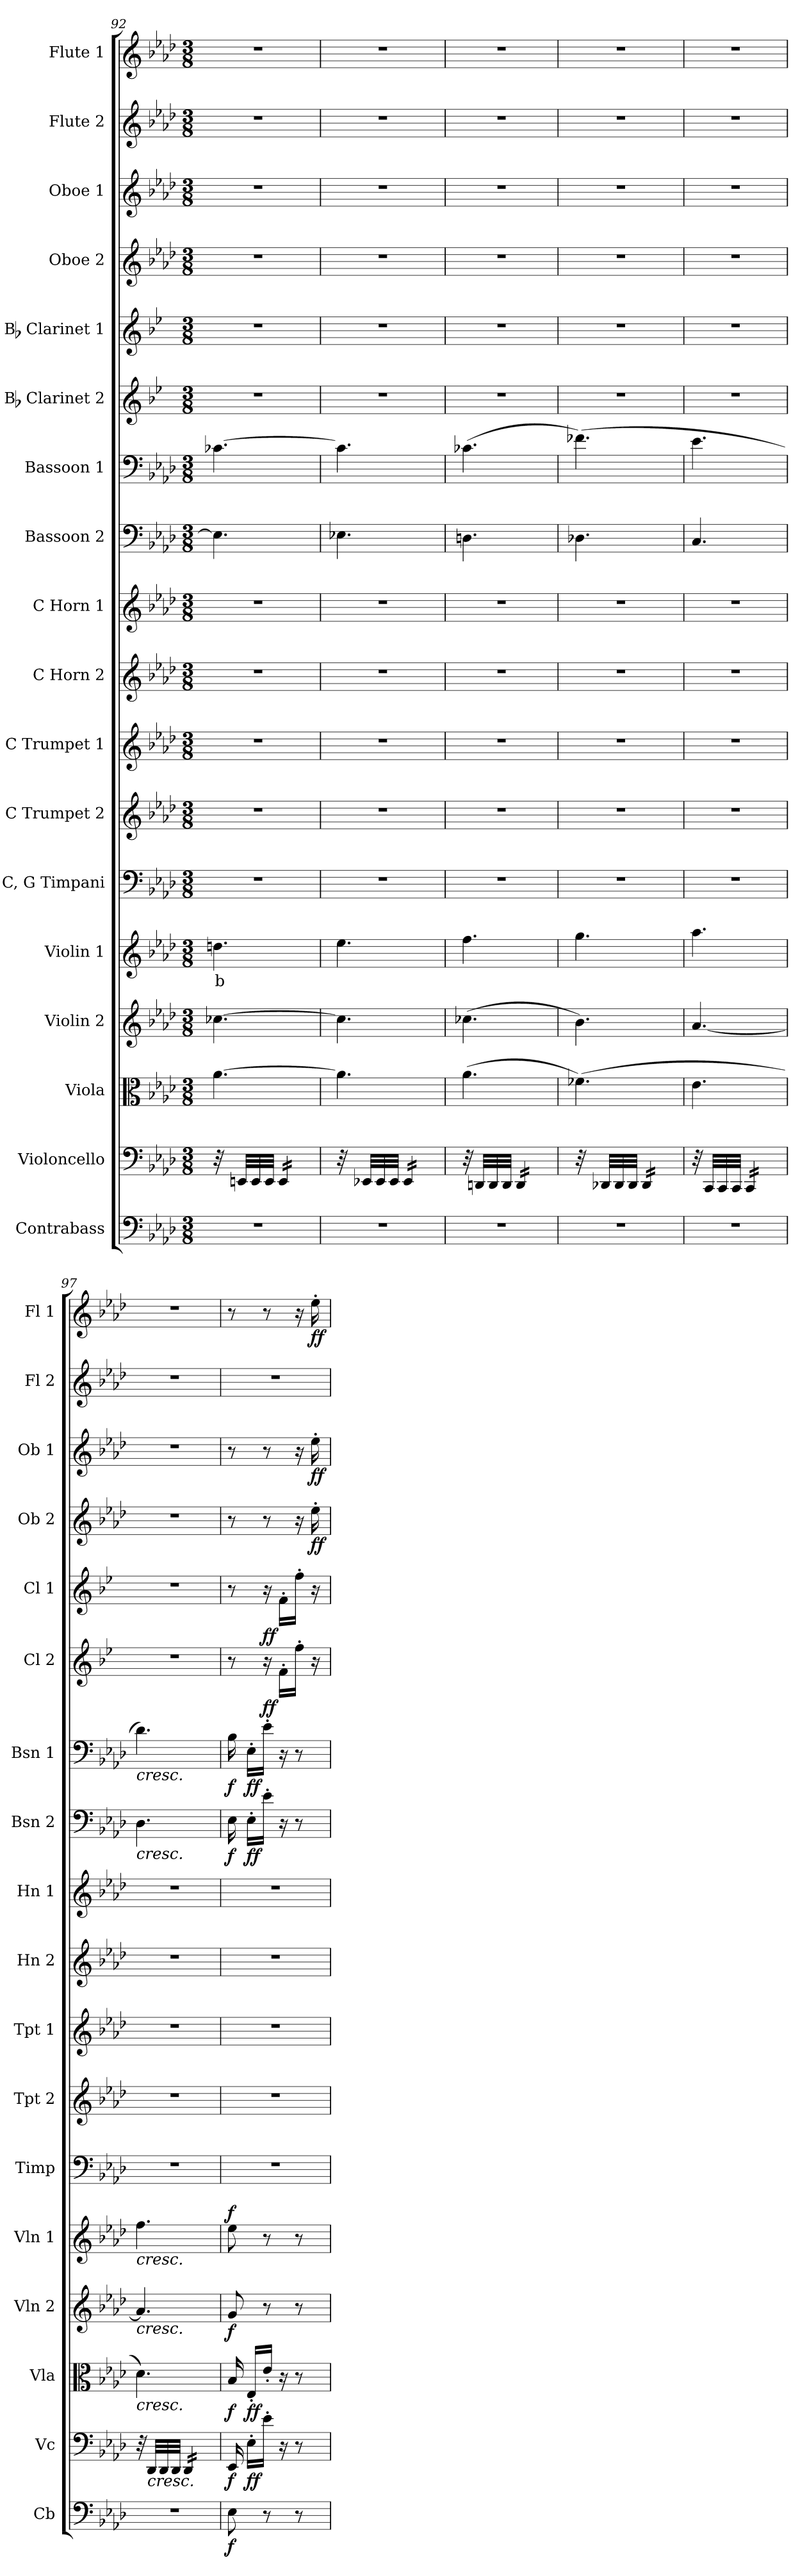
**kern	**dynam	**kern	**dynam	**kern	**dynam	**kern	**dynam	**kern	**text	**dynam	**kern	**kern	**kern	**kern	**kern	**kern	**dynam	**kern	**dynam	**kern	**dynam	**kern	**dynam	**kern	**dynam	**kern	**dynam	**kern	**kern	**dynam
*part18	*part18	*part17	*part17	*part16	*part16	*part15	*part15	*part14	*part14	*part14	*part13	*part12	*part11	*part10	*part9	*part8	*part8	*part7	*part7	*part6	*part6	*part5	*part5	*part4	*part4	*part3	*part3	*part2	*part1	*part1
*staff18	*staff18	*staff17	*staff17	*staff16	*staff16	*staff15	*staff15	*staff14	*staff14	*staff14	*staff13	*staff12	*staff11	*staff10	*staff9	*staff8	*staff8	*staff7	*staff7	*staff6	*staff6	*staff5	*staff5	*staff4	*staff4	*staff3	*staff3	*staff2	*staff1	*staff1
*I"Contrabass	*	*I"Violoncello	*	*I"Viola	*	*I"Violin 2	*	*I"Violin 1	*	*	*I"C, G Timpani	*I"C Trumpet 2	*I"C Trumpet 1	*I"C Horn 2	*I"C Horn 1	*I"Bassoon 2	*	*I"Bassoon 1	*	*I"Bb Clarinet 2	*	*I"Bb Clarinet 1	*	*I"Oboe 2	*	*I"Oboe 1	*	*I"Flute 2	*I"Flute 1	*
*I'Cb	*	*I'Vc	*	*I'Vla	*	*I'Vln 2	*	*I'Vln 1	*	*	*I'Timp	*I'Tpt 2	*I'Tpt 1	*I'Hn 2	*I'Hn 1	*I'Bsn 2	*	*I'Bsn 1	*	*I'Cl 2	*	*I'Cl 1	*	*I'Ob 2	*	*I'Ob 1	*	*I'Fl 2	*I'Fl 1	*
*clefF4	*	*clefF4	*	*clefC3	*	*clefG2	*	*clefG2	*	*	*clefF4	*clefG2	*clefG2	*clefG2	*clefG2	*clefF4	*	*clefF4	*	*clefG2	*	*clefG2	*	*clefG2	*	*clefG2	*	*clefG2	*clefG2	*
*ITrd7c12	*	*	*	*	*	*	*	*	*	*	*	*	*	*ITrd7c12	*ITrd7c12	*	*	*	*	*ITrd1c2	*	*ITrd1c2	*	*	*	*	*	*	*	*
*k[b-e-a-d-]	*	*k[b-e-a-d-]	*	*k[b-e-a-d-]	*	*k[b-e-a-d-]	*	*k[b-e-a-d-]	*	*	*k[b-e-a-d-]	*k[b-e-a-d-]	*k[b-e-a-d-]	*k[b-e-a-d-]	*k[b-e-a-d-]	*k[b-e-a-d-]	*	*k[b-e-a-d-]	*	*k[b-e-a-d-]	*	*k[b-e-a-d-]	*	*k[b-e-a-d-]	*	*k[b-e-a-d-]	*	*k[b-e-a-d-]	*k[b-e-a-d-]	*
*M3/8	*	*M3/8	*	*M3/8	*	*M3/8	*	*M3/8	*	*	*M3/8	*M3/8	*M3/8	*M3/8	*M3/8	*M3/8	*	*M3/8	*	*M3/8	*	*M3/8	*	*M3/8	*	*M3/8	*	*M3/8	*M3/8	*
=92	=92	=92	=92	=92	=92	=92	=92	=92	=92	=92	=92	=92	=92	=92	=92	=92	=92	=92	=92	=92	=92	=92	=92	=92	=92	=92	=92	=92	=92	=92
!	!	!	!	!	!	!	!	!	!LO:LY:b:color=#FF0000	!	!	!	!	!	!	!	!	!	!	!	!	!	!	!	!	!	!	!	!	!
4.r	.	32r	.	[4.a-\	.	[4.cc-X\	.	4.ddn\	b	.	4.r	4.r	4.r	4.r	4.r	4.E\]	.	[4.c-X\	.	4.r	.	4.r	.	4.r	.	4.r	.	4.r	4.r	.
.	.	32EEn/LLL	.	.	.	.	.	.	.	.	.	.	.	.	.	.	.	.	.	.	.	.	.	.	.	.	.	.	.	.
.	.	32EE/	.	.	.	.	.	.	.	.	.	.	.	.	.	.	.	.	.	.	.	.	.	.	.	.	.	.	.	.
.	.	32EE/JJJ	.	.	.	.	.	.	.	.	.	.	.	.	.	.	.	.	.	.	.	.	.	.	.	.	.	.	.	.
*	*	*tremolo	*	*	*	*	*	*	*	*	*	*	*	*	*	*	*	*	*	*	*	*	*	*	*	*	*	*	*	*
.	.	16EE/LL	.	.	.	.	.	.	.	.	.	.	.	.	.	.	.	.	.	.	.	.	.	.	.	.	.	.	.	.
.	.	16EE/	.	.	.	.	.	.	.	.	.	.	.	.	.	.	.	.	.	.	.	.	.	.	.	.	.	.	.	.
.	.	16EE/	.	.	.	.	.	.	.	.	.	.	.	.	.	.	.	.	.	.	.	.	.	.	.	.	.	.	.	.
.	.	16EE/JJ	.	.	.	.	.	.	.	.	.	.	.	.	.	.	.	.	.	.	.	.	.	.	.	.	.	.	.	.
*	*	*Xtremolo	*	*	*	*	*	*	*	*	*	*	*	*	*	*	*	*	*	*	*	*	*	*	*	*	*	*	*	*
=93	=93	=93	=93	=93	=93	=93	=93	=93	=93	=93	=93	=93	=93	=93	=93	=93	=93	=93	=93	=93	=93	=93	=93	=93	=93	=93	=93	=93	=93	=93
4.r	.	32r	.	4.a-\]	.	4.cc-\]	.	4.ee-\	.	.	4.r	4.r	4.r	4.r	4.r	4.E-X\	.	4.c-\]	.	4.r	.	4.r	.	4.r	.	4.r	.	4.r	4.r	.
.	.	32EE-X/LLL	.	.	.	.	.	.	.	.	.	.	.	.	.	.	.	.	.	.	.	.	.	.	.	.	.	.	.	.
.	.	32EE-/	.	.	.	.	.	.	.	.	.	.	.	.	.	.	.	.	.	.	.	.	.	.	.	.	.	.	.	.
.	.	32EE-/JJJ	.	.	.	.	.	.	.	.	.	.	.	.	.	.	.	.	.	.	.	.	.	.	.	.	.	.	.	.
*	*	*tremolo	*	*	*	*	*	*	*	*	*	*	*	*	*	*	*	*	*	*	*	*	*	*	*	*	*	*	*	*
.	.	16EE-/LL	.	.	.	.	.	.	.	.	.	.	.	.	.	.	.	.	.	.	.	.	.	.	.	.	.	.	.	.
.	.	16EE-/	.	.	.	.	.	.	.	.	.	.	.	.	.	.	.	.	.	.	.	.	.	.	.	.	.	.	.	.
.	.	16EE-/	.	.	.	.	.	.	.	.	.	.	.	.	.	.	.	.	.	.	.	.	.	.	.	.	.	.	.	.
.	.	16EE-/JJ	.	.	.	.	.	.	.	.	.	.	.	.	.	.	.	.	.	.	.	.	.	.	.	.	.	.	.	.
*	*	*Xtremolo	*	*	*	*	*	*	*	*	*	*	*	*	*	*	*	*	*	*	*	*	*	*	*	*	*	*	*	*
=94	=94	=94	=94	=94	=94	=94	=94	=94	=94	=94	=94	=94	=94	=94	=94	=94	=94	=94	=94	=94	=94	=94	=94	=94	=94	=94	=94	=94	=94	=94
4.r	.	32r	.	(4.a-\	.	(4.cc-X\	.	4.ff\	.	.	4.r	4.r	4.r	4.r	4.r	4.Dn\	.	(4.c-X\	.	4.r	.	4.r	.	4.r	.	4.r	.	4.r	4.r	.
.	.	32DDn/LLL	.	.	.	.	.	.	.	.	.	.	.	.	.	.	.	.	.	.	.	.	.	.	.	.	.	.	.	.
.	.	32DD/	.	.	.	.	.	.	.	.	.	.	.	.	.	.	.	.	.	.	.	.	.	.	.	.	.	.	.	.
.	.	32DD/JJJ	.	.	.	.	.	.	.	.	.	.	.	.	.	.	.	.	.	.	.	.	.	.	.	.	.	.	.	.
*	*	*tremolo	*	*	*	*	*	*	*	*	*	*	*	*	*	*	*	*	*	*	*	*	*	*	*	*	*	*	*	*
.	.	16DD/LL	.	.	.	.	.	.	.	.	.	.	.	.	.	.	.	.	.	.	.	.	.	.	.	.	.	.	.	.
.	.	16DD/	.	.	.	.	.	.	.	.	.	.	.	.	.	.	.	.	.	.	.	.	.	.	.	.	.	.	.	.
.	.	16DD/	.	.	.	.	.	.	.	.	.	.	.	.	.	.	.	.	.	.	.	.	.	.	.	.	.	.	.	.
.	.	16DD/JJ	.	.	.	.	.	.	.	.	.	.	.	.	.	.	.	.	.	.	.	.	.	.	.	.	.	.	.	.
*	*	*Xtremolo	*	*	*	*	*	*	*	*	*	*	*	*	*	*	*	*	*	*	*	*	*	*	*	*	*	*	*	*
=95	=95	=95	=95	=95	=95	=95	=95	=95	=95	=95	=95	=95	=95	=95	=95	=95	=95	=95	=95	=95	=95	=95	=95	=95	=95	=95	=95	=95	=95	=95
4.r	.	32r	.	(4.f-X\)	.	4.b-\)	.	4.gg\	.	.	4.r	4.r	4.r	4.r	4.r	4.D-X\	.	(4.f-X\)	.	4.r	.	4.r	.	4.r	.	4.r	.	4.r	4.r	.
.	.	32DD-X/LLL	.	.	.	.	.	.	.	.	.	.	.	.	.	.	.	.	.	.	.	.	.	.	.	.	.	.	.	.
.	.	32DD-/	.	.	.	.	.	.	.	.	.	.	.	.	.	.	.	.	.	.	.	.	.	.	.	.	.	.	.	.
.	.	32DD-/JJJ	.	.	.	.	.	.	.	.	.	.	.	.	.	.	.	.	.	.	.	.	.	.	.	.	.	.	.	.
*	*	*tremolo	*	*	*	*	*	*	*	*	*	*	*	*	*	*	*	*	*	*	*	*	*	*	*	*	*	*	*	*
.	.	16DD-/LL	.	.	.	.	.	.	.	.	.	.	.	.	.	.	.	.	.	.	.	.	.	.	.	.	.	.	.	.
.	.	16DD-/	.	.	.	.	.	.	.	.	.	.	.	.	.	.	.	.	.	.	.	.	.	.	.	.	.	.	.	.
.	.	16DD-/	.	.	.	.	.	.	.	.	.	.	.	.	.	.	.	.	.	.	.	.	.	.	.	.	.	.	.	.
.	.	16DD-/JJ	.	.	.	.	.	.	.	.	.	.	.	.	.	.	.	.	.	.	.	.	.	.	.	.	.	.	.	.
*	*	*Xtremolo	*	*	*	*	*	*	*	*	*	*	*	*	*	*	*	*	*	*	*	*	*	*	*	*	*	*	*	*
=96	=96	=96	=96	=96	=96	=96	=96	=96	=96	=96	=96	=96	=96	=96	=96	=96	=96	=96	=96	=96	=96	=96	=96	=96	=96	=96	=96	=96	=96	=96
4.r	.	32r	.	4.e-\	.	[4.a-/	.	4.aa-\	.	.	4.r	4.r	4.r	4.r	4.r	4.C/	.	4.e-\	.	4.r	.	4.r	.	4.r	.	4.r	.	4.r	4.r	.
.	.	32CC/LLL	.	.	.	.	.	.	.	.	.	.	.	.	.	.	.	.	.	.	.	.	.	.	.	.	.	.	.	.
.	.	32CC/	.	.	.	.	.	.	.	.	.	.	.	.	.	.	.	.	.	.	.	.	.	.	.	.	.	.	.	.
.	.	32CC/JJJ	.	.	.	.	.	.	.	.	.	.	.	.	.	.	.	.	.	.	.	.	.	.	.	.	.	.	.	.
*	*	*tremolo	*	*	*	*	*	*	*	*	*	*	*	*	*	*	*	*	*	*	*	*	*	*	*	*	*	*	*	*
.	.	16CC/LL	.	.	.	.	.	.	.	.	.	.	.	.	.	.	.	.	.	.	.	.	.	.	.	.	.	.	.	.
.	.	16CC/	.	.	.	.	.	.	.	.	.	.	.	.	.	.	.	.	.	.	.	.	.	.	.	.	.	.	.	.
.	.	16CC/	.	.	.	.	.	.	.	.	.	.	.	.	.	.	.	.	.	.	.	.	.	.	.	.	.	.	.	.
.	.	16CC/JJ	.	.	.	.	.	.	.	.	.	.	.	.	.	.	.	.	.	.	.	.	.	.	.	.	.	.	.	.
*	*	*Xtremolo	*	*	*	*	*	*	*	*	*	*	*	*	*	*	*	*	*	*	*	*	*	*	*	*	*	*	*	*
=97	=97	=97	=97	=97	=97	=97	=97	=97	=97	=97	=97	=97	=97	=97	=97	=97	=97	=97	=97	=97	=97	=97	=97	=97	=97	=97	=97	=97	=97	=97
!	!	!	!	!	!	!	!	!	!	!	!	!	!	!	!	!	!	!LO:TX:b:i:t=cresc.	!	!	!	!	!	!	!	!	!	!	!	!
!	!	!	!	!	!	!	!	!	!	!	!	!	!	!	!	!LO:TX:b:i:t=cresc.	!	!	!	!	!	!	!	!	!	!	!	!	!	!
!	!	!	!	!	!	!	!	!LO:TX:b:i:t=cresc.	!	!	!	!	!	!	!	!	!	!	!	!	!	!	!	!	!	!	!	!	!	!
!	!	!	!	!	!	!LO:TX:b:i:t=cresc.	!	!	!	!	!	!	!	!	!	!	!	!	!	!	!	!	!	!	!	!	!	!	!	!
!	!	!	!	!LO:TX:b:i:t=cresc.	!	!	!	!	!	!	!	!	!	!	!	!	!	!	!	!	!	!	!	!	!	!	!	!	!	!
4.r	.	32r	.	4.d-\)	.	4.a-/]	.	4.ff\	.	.	4.r	4.r	4.r	4.r	4.r	4.D-\	.	4.d-\)	.	4.r	.	4.r	.	4.r	.	4.r	.	4.r	4.r	.
!	!	!LO:TX:b:i:t=cresc.	!	!	!	!	!	!	!	!	!	!	!	!	!	!	!	!	!	!	!	!	!	!	!	!	!	!	!	!
.	.	32DD-/LLL	.	.	.	.	.	.	.	.	.	.	.	.	.	.	.	.	.	.	.	.	.	.	.	.	.	.	.	.
.	.	32DD-/	.	.	.	.	.	.	.	.	.	.	.	.	.	.	.	.	.	.	.	.	.	.	.	.	.	.	.	.
.	.	32DD-/JJJ	.	.	.	.	.	.	.	.	.	.	.	.	.	.	.	.	.	.	.	.	.	.	.	.	.	.	.	.
*	*	*tremolo	*	*	*	*	*	*	*	*	*	*	*	*	*	*	*	*	*	*	*	*	*	*	*	*	*	*	*	*
.	.	16DD-/LL	.	.	.	.	.	.	.	.	.	.	.	.	.	.	.	.	.	.	.	.	.	.	.	.	.	.	.	.
.	.	16DD-/	.	.	.	.	.	.	.	.	.	.	.	.	.	.	.	.	.	.	.	.	.	.	.	.	.	.	.	.
.	.	16DD-/	.	.	.	.	.	.	.	.	.	.	.	.	.	.	.	.	.	.	.	.	.	.	.	.	.	.	.	.
.	.	16DD-/JJ	.	.	.	.	.	.	.	.	.	.	.	.	.	.	.	.	.	.	.	.	.	.	.	.	.	.	.	.
*	*	*Xtremolo	*	*	*	*	*	*	*	*	*	*	*	*	*	*	*	*	*	*	*	*	*	*	*	*	*	*	*	*
=98	=98	=98	=98	=98	=98	=98	=98	=98	=98	=98	=98	=98	=98	=98	=98	=98	=98	=98	=98	=98	=98	=98	=98	=98	=98	=98	=98	=98	=98	=98
!	!LO:DY:b	!	!LO:DY:b	!	!LO:DY:b	!	!LO:DY:b	!	!	!LO:DY:b	!	!	!	!	!	!	!LO:DY:b	!	!LO:DY:b	!	!	!	!	!	!	!	!	!	!	!
8EE-\	f	16EE-/	f	16B-/	f	8g/	f	8ee-\	.	f	4.r	4.r	4.r	4.r	4.r	16E-\	f	16B-\	f	8r	.	8r	.	8r	.	8r	.	4.r	8r	.
!	!	!	!LO:DY:b	!	!LO:DY:b	!	!	!	!	!	!	!	!	!	!	!	!LO:DY:b	!	!LO:DY:b	!	!	!	!	!	!	!	!	!	!	!
.	.	16E-'\LL	ff	16E-'/LL	ff	.	.	.	.	.	.	.	.	.	.	16E-'\LL	ff	16E-'\LL	ff	.	.	.	.	.	.	.	.	.	.	.
!	!	!	!	!	!	!	!	!	!	!	!	!	!	!	!	!	!	!	!	!	!LO:DY:b	!	!LO:DY:b	!	!	!	!	!	!	!
8r	.	16e-'\JJ	.	16e-'/JJ	.	8r	.	8r	.	.	.	.	.	.	.	16e-'\JJ	.	16e-'\JJ	.	16r	ff	16r	ff	8r	.	8r	.	.	8r	.
.	.	16r	.	16r	.	.	.	.	.	.	.	.	.	.	.	16r	.	16r	.	16e-'\LL	.	16e-'\LL	.	.	.	.	.	.	.	.
8r	.	8r	.	8r	.	8r	.	8r	.	.	.	.	.	.	.	8r	.	8r	.	16ee-'\JJ	.	16ee-'\JJ	.	16r	.	16r	.	.	16r	.
!	!	!	!	!	!	!	!	!	!	!	!	!	!	!	!	!	!	!	!	!	!	!	!	!	!LO:DY:b	!	!LO:DY:b	!	!	!LO:DY:b
.	.	.	.	.	.	.	.	.	.	.	.	.	.	.	.	.	.	.	.	16r	.	16r	.	16ee-'\	ff	16ee-'\	ff	.	16ee-'\	ff
=	=	=	=	=	=	=	=	=	=	=	=	=	=	=	=	=	=	=	=	=	=	=	=	=	=	=	=	=	=	=
*-	*-	*-	*-	*-	*-	*-	*-	*-	*-	*-	*-	*-	*-	*-	*-	*-	*-	*-	*-	*-	*-	*-	*-	*-	*-	*-	*-	*-	*-	*-
